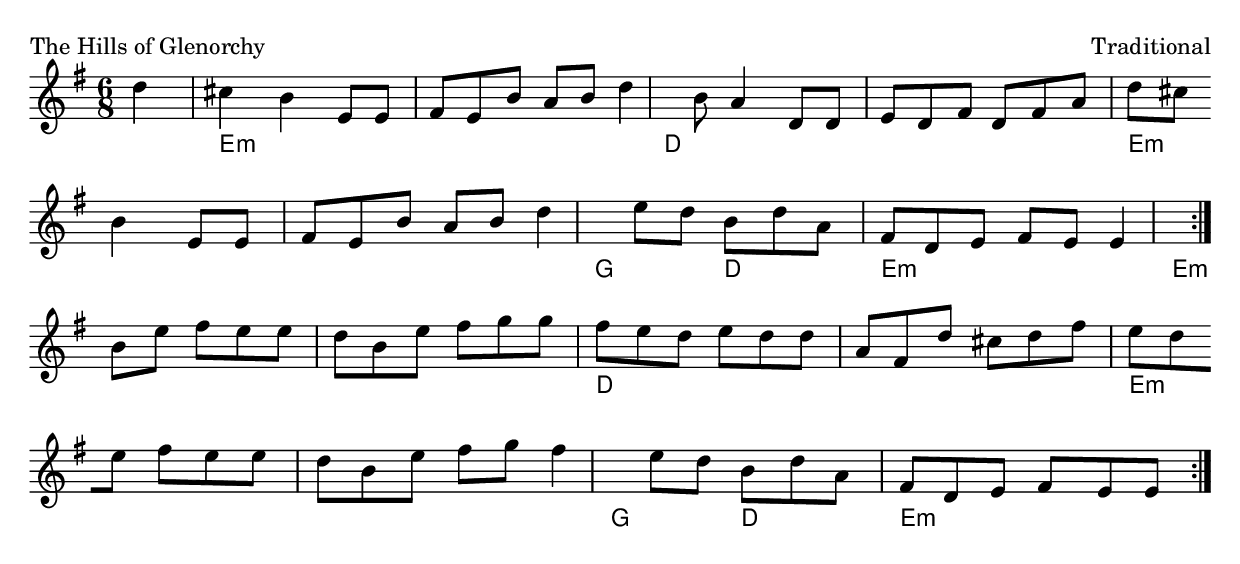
\version "2.22.0"

#(define (lower-extension pitch chbass)
    "Return re-sized markup for pitch note name."
    #{
        \markup \fontsize #-2
        #(note-name->markup pitch chbass)
    #}
)

\include "english.ly"


\paper {
   top-margin = 5\mm
   bottom-margin = 5\mm
   left-margin = 5\mm
   right-margin = 5\mm
   ragged-bottom = ##f
%   page-limit-inter-system-space=##t
%   page-limit-inter-system-space-factor=1
%   after-title-space = 10\mm
   score-markup-spacing = #'((basic-distance . 10))
   markup-system-spacing = #'((basic-distance . 5))
   system-system-spacing= #'((basic-distance . 12))
%   markup-markup-spacing = #'((basic-distance . 0))
}

\layout {
  indent = 0 \mm
  \context { 
        \ChordNames
        chordNoteNamer = #lower-extension
        \override ChordName.font-size = #0.5
  }
}

% The Hills of Glenorchy
\score{
  \relative c''{
    <<
      {
        \clef treble
        \key e \minor
        \time 6/8
        \partial 4 d cs |
        b4 e,8 e fs e | b' a b d4 b8 | a4 d,8 d e d | fs d fs a d cs | \break
        b4 e,8 e fs e | b' a b d4 e8 | d b d a fs d | e fs e e4 \bar":|." \break
        b'8 | e fs e e d b | e fs g g fs e | d e d d a fs | d' cs d fs e d | \break
        e fs e e d b | e fs g fs4 e8 | d b d a fs d | e fs e e \bar":|."
      }
      \new ChordNames{
        \chordmode{
          \partial 4 s4 |
          e2.:m | s | d | s |
          e2.:m | s | g4. d | e2.:m |
          e2.:m | s | d | s |
          e2.:m | s | g4. d | e2:m |
        }
      }
    >>
  }
  \header{
    piece = "The Hills of Glenorchy"
    opus = "Traditional"
  }
}
